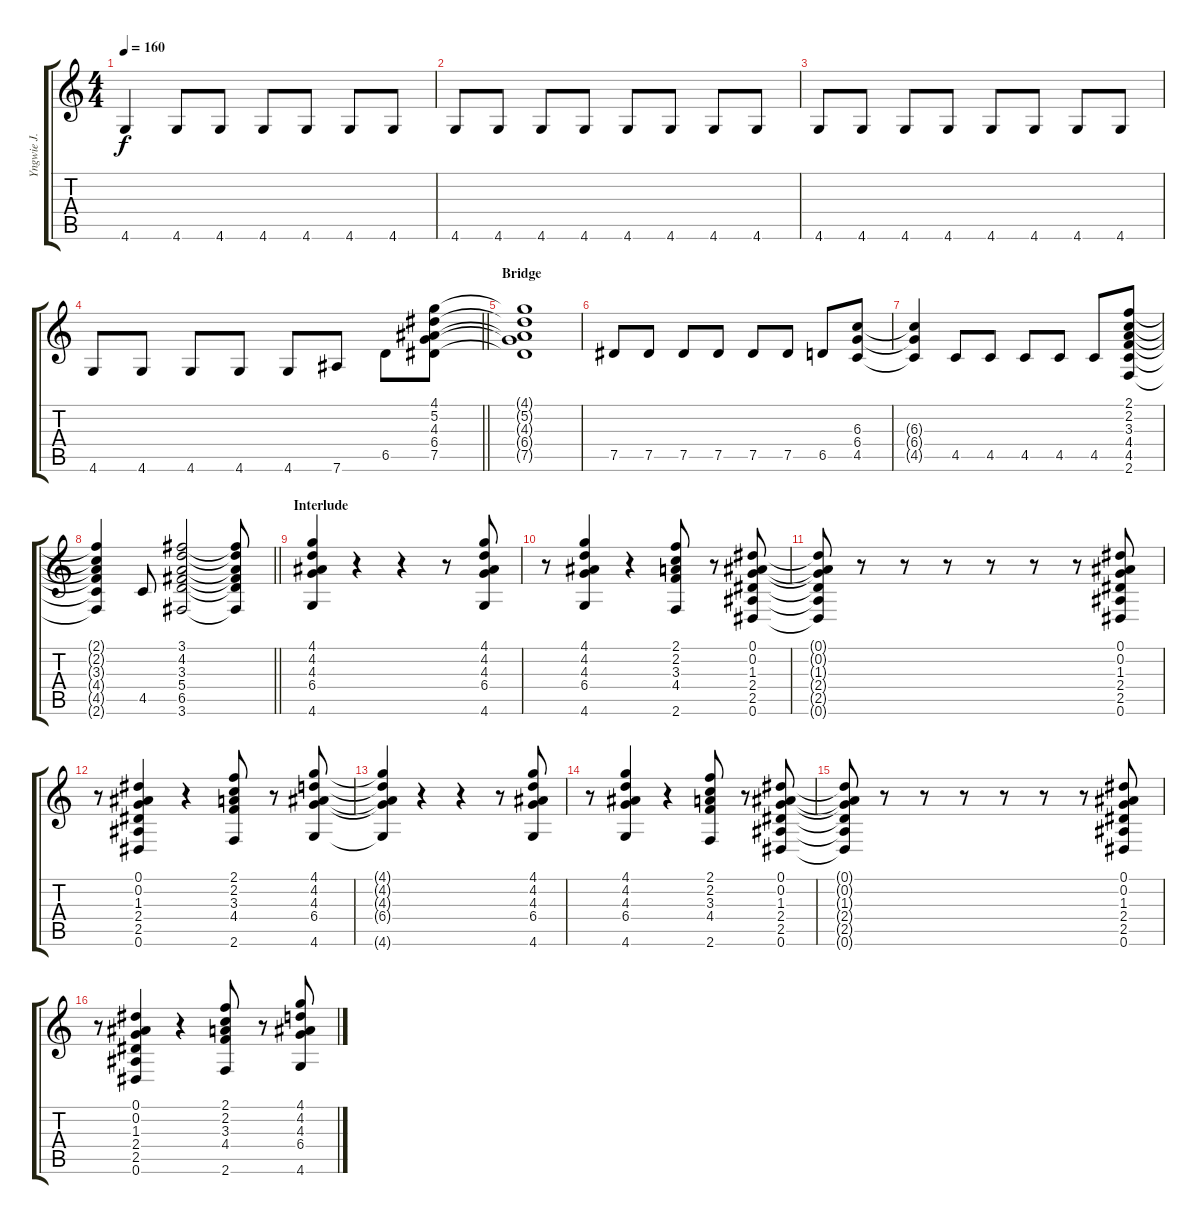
\track ("Yngwie J. Malmsteen" "Yngwie J. ") {instrument overdrivenguitar}
\staff {score tabs}
\tuning (Eb4 Bb3 Gb3 Db3 Ab2 Eb2) {hide}
\ts (4 4)
\tempo 160
\clef g2
\ks c
4.6.4{dy f} 4.6.8 4.6.8 4.6.8 4.6.8 4.6.8 4.6.8 |
4.6.8 4.6.8 4.6.8 4.6.8 4.6.8 4.6.8 4.6.8 4.6.8 |
4.6.8 4.6.8 4.6.8 4.6.8 4.6.8 4.6.8 4.6.8 4.6.8 |
\barLineRight lightlight
4.6.8 4.6.8 4.6.8 4.6.8 4.6.8 7.6.8 6.5.8 (4.1 5.2 4.3 6.4 7.5).8 |
\section ("" "Bridge")
(4.1{t} 5.2{t} 4.3{t} 6.4{t} 7.5{t}).1 |
7.5.8 7.5.8 7.5.8 7.5.8 7.5.8 7.5.8 6.5.8 (6.3 6.4 4.5).8 |
(6.3{t} 6.4{t} 4.5{t}).4 4.5.8 4.5.8 4.5.8 4.5.8 4.5.8 (2.1 2.2 3.3 4.4 4.5 2.6).8 |
\barLineRight lightlight
(2.1{t} 2.2{t} 3.3{t} 4.4{t} 4.5{t} 2.6{t}).4 4.5.8 (3.1 4.2 3.3 5.4 6.5 3.6).2 (3.1{t} 4.2{t} 3.3{t} 5.4{t} 6.5{t} 3.6{t}).8 |
\section ("" "Interlude")
(4.1 4.2 4.3 6.4 4.6).4 r.4 r.4 r.8 (4.1 4.2 4.3 6.4 4.6).8 |
r.8 (4.1 4.2 4.3 6.4 4.6).4 r.4 (2.1 2.2 3.3 4.4 2.6).8 r.8 (0.1 0.2 1.3 2.4 2.5 0.6).8 |
(0.1{t} 0.2{t} 1.3{t} 2.4{t} 2.5{t} 0.6{t}).8 r.8 r.8 r.8 r.8 r.8 r.8 (0.1 0.2 1.3 2.4 2.5 0.6).8 |
r.8 (0.1 0.2 1.3 2.4 2.5 0.6).4 r.4 (2.1 2.2 3.3 4.4 2.6).8 r.8 (4.1 4.2 4.3 6.4 4.6).8 |
(4.1{t} 4.2{t} 4.3{t} 6.4{t} 4.6{t}).4 r.4 r.4 r.8 (4.1 4.2 4.3 6.4 4.6).8 |
r.8 (4.1 4.2 4.3 6.4 4.6).4 r.4 (2.1 2.2 3.3 4.4 2.6).8 r.8 (0.1 0.2 1.3 2.4 2.5 0.6).8 |
(0.1{t} 0.2{t} 1.3{t} 2.4{t} 2.5{t} 0.6{t}).8 r.8 r.8 r.8 r.8 r.8 r.8 (0.1 0.2 1.3 2.4 2.5 0.6).8 |
r.8 (0.1 0.2 1.3 2.4 2.5 0.6).4 r.4 (2.1 2.2 3.3 4.4 2.6).8 r.8 (4.1 4.2 4.3 6.4 4.6).8
